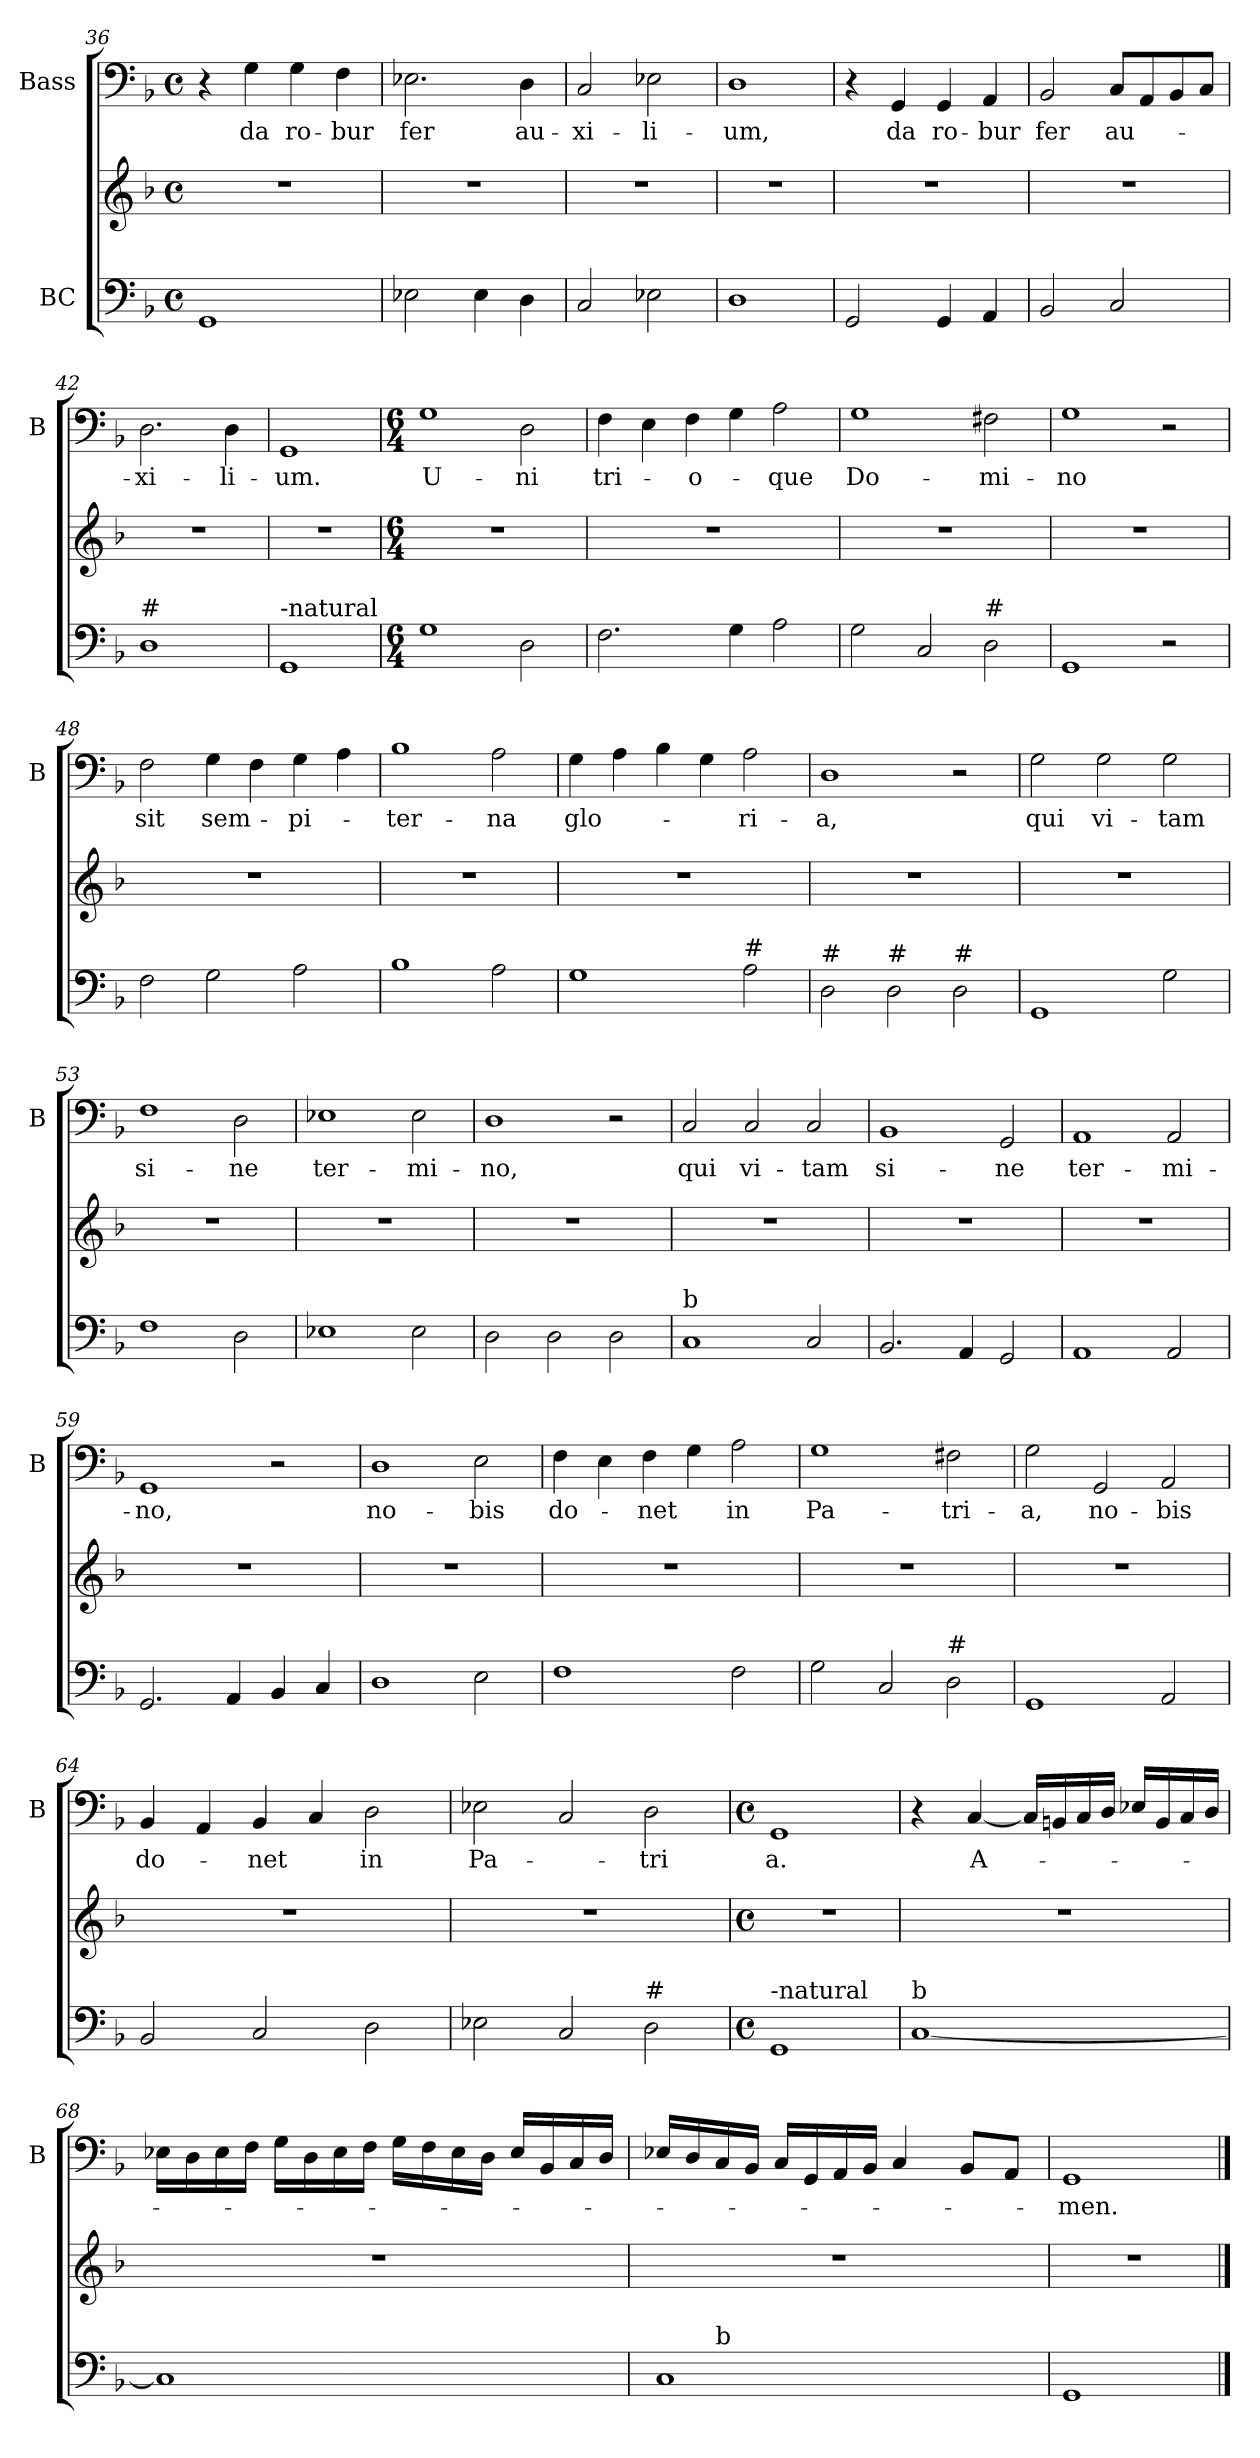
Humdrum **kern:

**kern	**kern	**kern	**text
*part2	*part2	*part1	*part1
*staff3	*staff2	*staff1	*staff1
*I"BC	*	*I"Bass	*
*	*	*I'B	*
!!LO:LB:g=z
*clefF4	*clefG2	*clefF4	*
*k[b-]	*k[b-]	*k[b-]	*
*F:	*F:	*F:	*
*M4/4	*M4/4	*M4/4	*
*met(c)	*met(c)	*met(c)	*
=36	=36	=36	=36
1GG	1r	4r	.
!	!	!	!LO:LY:b
.	.	4G\	da
!	!	!	!LO:LY:b
.	.	4G\	ro-
!	!	!	!LO:LY:b
.	.	4F\	-bur
=37	=37	=37	=37
!	!	!	!LO:LY:b
2E-X\	1r	2.E-X\	fer
4E-\	.	.	.
!	!	!	!LO:LY:b
4D\	.	4D\	au-
=38	=38	=38	=38
!	!	!	!LO:LY:b
2C/	1r	2C/	-xi-
!	!	!	!LO:LY:b
2E-X\	.	2E-X\	-li-
=39	=39	=39	=39
!	!	!	!LO:LY:b
1D	1r	1D	-um,
=40	=40	=40	=40
2GG/	1r	4r	.
!	!	!	!LO:LY:b
.	.	4GG/	da
!	!	!	!LO:LY:b
4GG/	.	4GG/	ro-
!	!	!	!LO:LY:b
4AA/	.	4AA/	-bur
=41	=41	=41	=41
!	!	!	!LO:LY:b
2BB-/	1r	2BB-/	fer
!	!	!	!LO:LY:b
2C/	.	8C/L	au-
.	.	8AA/	.
.	.	8BB-/	.
.	.	8C/J	.
!!LO:PB:g=z
=42	=42	=42	=42
!LO:TX:a:t=#	!	!	!
!	!	!	!LO:LY:b
1D	1r	2.D\	-xi-
!	!	!	!LO:LY:b
.	.	4D\	-li-
=43	=43	=43	=43
!LO:TX:a:t=-natural	!	!	!
!	!	!	!LO:LY:b
1GG	1r	1GG	-um.
=44	=44	=44	=44
*M6/4	*M6/4	*M6/4	*
!	!	!	!LO:LY:b
1G	1.r	1G	U-
!	!	!	!LO:LY:b
2D\	.	2D\	-ni
=45	=45	=45	=45
!	!	!	!LO:LY:b
2.F\	1.r	4F\	tri-
.	.	4E\	.
!	!	!	!LO:LY:b
.	.	4F\	-o-
4G\	.	4G\	.
!	!	!	!LO:LY:b
2A\	.	2A\	-que
=46	=46	=46	=46
!	!	!	!LO:LY:b
2G\	1.r	1G	Do-
2C/	.	.	.
!LO:TX:a:t=#	!	!	!
!	!	!	!LO:LY:b
2D\	.	2F#X\	-mi-
=47	=47	=47	=47
!	!	!	!LO:LY:b
1GG	1.r	1G	-no
2r	.	2r	.
!!LO:LB:g=z
=48	=48	=48	=48
!	!	!	!LO:LY:b
2F\	1.r	2F\	sit
!	!	!	!LO:LY:b
2G\	.	4G\	sem-
.	.	4F\	.
!	!	!	!LO:LY:b
2A\	.	4G\	-pi-
.	.	4A\	.
=49	=49	=49	=49
!	!	!	!LO:LY:b
1B-	1.r	1B-	-ter-
!	!	!	!LO:LY:b
2A\	.	2A\	-na
=50	=50	=50	=50
!	!	!	!LO:LY:b
1G	1.r	4G\	glo-
.	.	4A\	.
.	.	4B-\	.
.	.	4G\	.
!LO:TX:a:t=#	!	!	!
!	!	!	!LO:LY:b
2A\	.	2A\	-ri-
=51	=51	=51	=51
!LO:TX:a:t=#	!	!	!
!	!	!	!LO:LY:b
2D\	1.r	1D	-a,
!LO:TX:a:t=#	!	!	!
2D\	.	.	.
!LO:TX:a:t=#	!	!	!
2D\	.	2r	.
=52	=52	=52	=52
!	!	!	!LO:LY:b
1GG	1.r	2G\	qui
!	!	!	!LO:LY:b
.	.	2G\	vi-
!	!	!	!LO:LY:b
2G\	.	2G\	-tam
=53	=53	=53	=53
!	!	!	!LO:LY:b
1F	1.r	1F	si-
!	!	!	!LO:LY:b
2D\	.	2D\	-ne
!!LO:LB:g=z
=54	=54	=54	=54
!	!	!	!LO:LY:b
1E-X	1.r	1E-X	ter-
!	!	!	!LO:LY:b
2E-\	.	2E-\	-mi-
=55	=55	=55	=55
!	!	!	!LO:LY:b
2D\	1.r	1D	-no,
2D\	.	.	.
2D\	.	2r	.
=56	=56	=56	=56
!LO:TX:a:t=b	!	!	!
!	!	!	!LO:LY:b
1C	1.r	2C/	qui
!	!	!	!LO:LY:b
.	.	2C/	vi-
!	!	!	!LO:LY:b
2C/	.	2C/	-tam
=57	=57	=57	=57
!	!	!	!LO:LY:b
2.BB-/	1.r	1BB-	si-
4AA/	.	.	.
!	!	!	!LO:LY:b
2GG/	.	2GG/	-ne
=58	=58	=58	=58
!	!	!	!LO:LY:b
1AA	1.r	1AA	ter-
!	!	!	!LO:LY:b
2AA/	.	2AA/	-mi-
=59	=59	=59	=59
!	!	!	!LO:LY:b
2.GG/	1.r	1GG	-no,
4AA/	.	.	.
4BB-/	.	2r	.
4C/	.	.	.
=60	=60	=60	=60
!	!	!	!LO:LY:b
1D	1.r	1D	no-
!	!	!	!LO:LY:b
2E\	.	2E\	-bis
!!LO:LB:g=z
=61	=61	=61	=61
!	!	!	!LO:LY:b
1F	1.r	4F\	do-
.	.	4E\	.
!	!	!	!LO:LY:b
.	.	4F\	-net
.	.	4G\	.
!	!	!	!LO:LY:b
2F\	.	2A\	in
=62	=62	=62	=62
!	!	!	!LO:LY:b
2G\	1.r	1G	Pa-
2C/	.	.	.
!LO:TX:a:t=#	!	!	!
!	!	!	!LO:LY:b
2D\	.	2F#X\	-tri-
=63	=63	=63	=63
!	!	!	!LO:LY:b
1GG	1.r	2G\	-a,
!	!	!	!LO:LY:b
.	.	2GG/	no-
!	!	!	!LO:LY:b
2AA/	.	2AA/	-bis
=64	=64	=64	=64
!	!	!	!LO:LY:b
2BB-/	1.r	4BB-/	do-
.	.	4AA/	.
!	!	!	!LO:LY:b
2C/	.	4BB-/	-net
.	.	4C/	.
!	!	!	!LO:LY:b
2D\	.	2D\	in
=65	=65	=65	=65
!	!	!	!LO:LY:b
2E-X\	1.r	2E-X\	Pa-
2C/	.	2C/	.
!LO:TX:a:t=#	!	!	!
!	!	!	!LO:LY:b
2D\	.	2D\	-tri
=66	=66	=66	=66
*M4/4	*M4/4	*M4/4	*
*met(c)	*met(c)	*met(c)	*
!LO:TX:a:t=-natural	!	!	!
!	!	!	!LO:LY:b
1GG	1r	1GG	a.
!!LO:PB:g=z
=67	=67	=67	=67
!LO:TX:a:t=b	!	!	!
[1C	1r	4r	.
!	!	!	!LO:LY:b
.	.	[4C/	A-
.	.	16C/LL]	.
.	.	16BBn/	.
.	.	16C/	.
.	.	16D/JJ	.
.	.	16E-X/LL	.
.	.	16BB/	.
.	.	16C/	.
.	.	16D/JJ	.
=68	=68	=68	=68
1C]	1r	16E-X\LL	.
.	.	16D\	.
.	.	16E-\	.
.	.	16F\JJ	.
.	.	16G\LL	.
.	.	16D\	.
.	.	16E-\	.
.	.	16F\JJ	.
.	.	16G\LL	.
.	.	16F\	.
.	.	16E-\	.
.	.	16D\JJ	.
.	.	16E-/LL	.
.	.	16BB-/	.
.	.	16C/	.
.	.	16D/JJ	.
=69	=69	=69	=69
*^	*	*	*
1C	8ryy	1r	16E-X/LL	.
.	.	.	16D/	.
!	!LO:TX:a:t=b	!	!	!
.	2..ryy	.	16C/	.
.	.	.	16BB-/JJ	.
.	.	.	16C/LL	.
.	.	.	16GG/	.
.	.	.	16AA/	.
.	.	.	16BB-/JJ	.
.	.	.	4C/	.
.	.	.	8BB-/L	.
.	.	.	8AA/J	.
=70	=70	=70	=70	=70
!LO:TX:a:t=-natural	!	!	!	!
!	!	!	!	!LO:LY:b
*v	*v	*	*	*
1GG	1r	1GG	-men.
==	==	==	==
*-	*-	*-	*-
